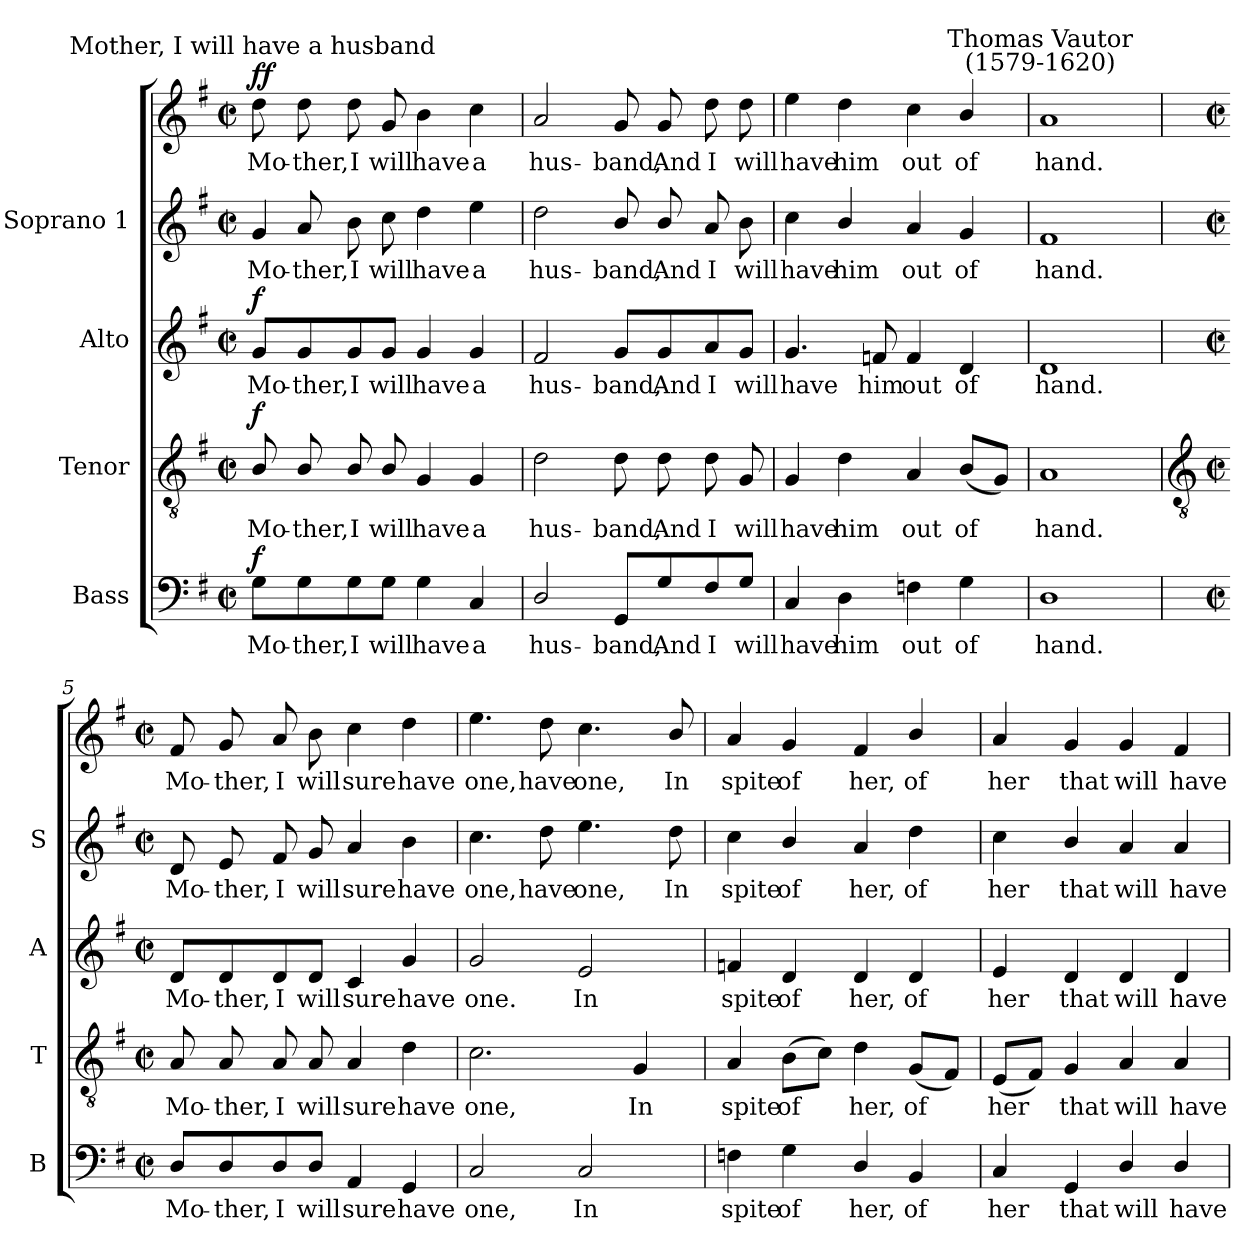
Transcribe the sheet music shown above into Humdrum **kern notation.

**kern	**text	**dynam	**kern	**text	**dynam	**kern	**text	**dynam	**kern	**text	**kern	**text	**dynam
*part4	*part4	*part4	*part3	*part3	*part3	*part2	*part2	*part2	*part1	*part1	*part1	*part1	*part1
*staff5	*staff5	*staff5	*staff4	*staff4	*staff4	*staff3	*staff3	*staff3	*staff2	*staff2	*staff1	*staff1	*staff1/2
*I"Bass	*	*	*I"Tenor	*	*	*I"Alto	*	*	*I"Soprano 1	*	*	*	*
*I'B	*	*	*I'T	*	*	*I'A	*	*	*I'S	*	*	*	*
*clefF4	*	*	*clefGv2	*	*	*clefG2	*	*	*clefG2	*	*clefG2	*	*
*k[f#]	*	*	*k[f#]	*	*	*k[f#]	*	*	*k[f#]	*	*k[f#]	*	*
*G:	*	*	*G:	*	*	*G:	*	*	*G:	*	*G:	*	*
*M2/2	*	*	*M2/2	*	*	*M2/2	*	*	*M2/2	*	*M2/2	*	*
*met(c|)	*	*	*met(c|)	*	*	*met(c|)	*	*	*met(c|)	*	*met(c|)	*	*
=1	=1	=1	=1	=1	=1	=1	=1	=1	=1	=1	=1	=1	=1
!	!	!	!	!	!	!	!	!	!	!	!LO:TX:a:cj:t=Mother, I will have a husband	!	!
!	!LO:LY:b	!LO:DY:b	!	!LO:LY:b	!LO:DY:b	!	!LO:LY:b	!LO:DY:b	!	!LO:LY:b	!	!LO:LY:b	!LO:DY:b=2
!	!	!	!	!	!	!	!	!	!	!	!	!	!LO:DY:n=1:b
8G\L	Mo-	f	8B/	Mo-	f	8g/L	Mo-	f	8gJ	Mo-	8dd	Mo-	f f
!	!LO:LY:b	!	!	!LO:LY:b	!	!	!LO:LY:b	!	!	!LO:LY:b	!	!LO:LY:b	!
8G\	-ther,	.	8B/	-ther,	.	8g/	-ther,	.	8a	-ther,	8dd	-ther,	.
!	!LO:LY:b	!	!	!LO:LY:b	!	!	!LO:LY:b	!	!	!LO:LY:b	!	!LO:LY:b	!
8G\	I	.	8B/	I	.	8g/	I	.	8b	I	8dd	I	.
!	!LO:LY:b	!	!	!LO:LY:b	!	!	!LO:LY:b	!	!	!LO:LY:b	!	!LO:LY:b	!
8G\J	will	.	8B/	will	.	8g/J	will	.	8cc	will	8gL	will	.
!	!LO:LY:b	!	!	!LO:LY:b	!	!	!LO:LY:b	!	!	!LO:LY:b	!	!LO:LY:b	!
4G	have	.	4G	have	.	4g	have	.	4dd	have	4b	have	.
!	!LO:LY:b	!	!	!LO:LY:b	!	!	!LO:LY:b	!	!	!LO:LY:b	!	!LO:LY:b	!
4C	a	.	4G	a	.	4g	a	.	4ee	a	4cc	a	.
=2	=2	=2	=2	=2	=2	=2	=2	=2	=2	=2	=2	=2	=2
!	!LO:LY:b	!	!	!LO:LY:b	!	!	!LO:LY:b	!	!	!LO:LY:b	!	!LO:LY:b	!
2D/	hus-	.	2d	hus-	.	2f#	hus-	.	2dd	hus-	2a	hus-	.
!	!LO:LY:b	!	!	!LO:LY:b	!	!	!LO:LY:b	!	!	!LO:LY:b	!	!LO:LY:b	!
8GG/L	-band,	.	8d	-band,	.	8g/L	-band,	.	8b/	-band,	8g	-band,	.
!	!LO:LY:b	!	!	!LO:LY:b	!	!	!LO:LY:b	!	!	!LO:LY:b	!	!LO:LY:b	!
8G/	And	.	8d	And	.	8g/	And	.	8b/	And	8g	And	.
!	!LO:LY:b	!	!	!LO:LY:b	!	!	!LO:LY:b	!	!	!LO:LY:b	!	!LO:LY:b	!
8F#/	I	.	8d	I	.	8a/	I	.	8a	I	8dd	I	.
!	!LO:LY:b	!	!	!LO:LY:b	!	!	!LO:LY:b	!	!	!LO:LY:b	!	!LO:LY:b	!
8G/J	will	.	8G	will	.	8g/J	will	.	8b	will	8dd	will	.
=3	=3	=3	=3	=3	=3	=3	=3	=3	=3	=3	=3	=3	=3
!	!LO:LY:b	!	!	!LO:LY:b	!	!	!LO:LY:b	!	!	!LO:LY:b	!	!LO:LY:b	!
4C	have	.	4G	have	.	4.g	have	.	4cc	have	4ee	have	.
!	!LO:LY:b	!	!	!LO:LY:b	!	!	!	!	!	!LO:LY:b	!	!LO:LY:b	!
4D	him	.	4d	him	.	.	.	.	4b/	him	4dd	him	.
!	!	!	!	!	!	!	!LO:LY:b	!	!	!	!	!	!
.	.	.	.	.	.	8fn	him	.	.	.	.	.	.
!	!LO:LY:b	!	!	!LO:LY:b	!	!	!LO:LY:b	!	!	!LO:LY:b	!	!LO:LY:b	!
4Fn	out	.	4A	out	.	4f	out	.	4a	out	4cc	out	.
!	!LO:LY:b	!	!	!LO:LY:b	!	!	!LO:LY:b	!	!	!LO:LY:b	!	!LO:LY:b	!
4G	of	.	(<8BL	of	.	4d	of	.	4g	of	4b/	of	.
.	.	.	8GJ)	.	.	.	.	.	.	.	.	.	.
=4	=4	=4	=4	=4	=4	=4	=4	=4	=4	=4	=4	=4	=4
!	!	!	!	!	!	!	!	!	!	!	!LO:TX:a:cj:t=Thomas Vautor\n(1579-1620)	!	!
!	!LO:LY:b	!	!	!LO:LY:b	!	!	!LO:LY:b	!	!	!LO:LY:b	!	!LO:LY:b	!
1D	hand.	.	1A	hand.	.	1d	hand.	.	1f#	hand.	1a	hand.	.
!!LO:LB:g=z
=5	=5	=5	=5	=5	=5	=5	=5	=5	=5	=5	=5	=5	=5
*	*	*	*clefGv2	*	*	*	*	*	*	*	*	*	*
*M2/2	*	*	*M2/2	*	*	*M2/2	*	*	*M2/2	*	*M2/2	*	*
*met(c|)	*	*	*met(c|)	*	*	*met(c|)	*	*	*met(c|)	*	*met(c|)	*	*
!	!LO:LY:b	!	!	!LO:LY:b	!	!	!LO:LY:b	!	!	!LO:LY:b	!	!LO:LY:b	!
8D/L	Mo-	.	8A	Mo-	.	8d/L	Mo-	.	8d	Mo-	8f#	Mo-	.
!	!LO:LY:b	!	!	!LO:LY:b	!	!	!LO:LY:b	!	!	!LO:LY:b	!	!LO:LY:b	!
8D/	-ther,	.	8A	-ther,	.	8d/	-ther,	.	8e	-ther,	8g	-ther,	.
!	!LO:LY:b	!	!	!LO:LY:b	!	!	!LO:LY:b	!	!	!LO:LY:b	!	!LO:LY:b	!
8D/	I	.	8A	I	.	8d/	I	.	8f#	I	8a	I	.
!	!LO:LY:b	!	!	!LO:LY:b	!	!	!LO:LY:b	!	!	!LO:LY:b	!	!LO:LY:b	!
8D/J	will	.	8A	will	.	8d/J	will	.	8g	will	8b	will	.
!	!LO:LY:b	!	!	!LO:LY:b	!	!	!LO:LY:b	!	!	!LO:LY:b	!	!LO:LY:b	!
4AA	sure	.	4A	sure	.	4c	sure	.	4a	sure	4cc	sure	.
!	!LO:LY:b	!	!	!LO:LY:b	!	!	!LO:LY:b	!	!	!LO:LY:b	!	!LO:LY:b	!
4GG	have	.	4d	have	.	4g	have	.	4b	have	4dd	have	.
=6	=6	=6	=6	=6	=6	=6	=6	=6	=6	=6	=6	=6	=6
!	!LO:LY:b	!	!	!LO:LY:b	!	!	!LO:LY:b	!	!	!LO:LY:b	!	!LO:LY:b	!
2C	one,	.	2.c	one,	.	2g	one.	.	4.cc	one,	4.ee	one,	.
!	!	!	!	!	!	!	!	!	!	!LO:LY:b	!	!LO:LY:b	!
.	.	.	.	.	.	.	.	.	8dd	have	8dd	have	.
!	!LO:LY:b	!	!	!	!	!	!LO:LY:b	!	!	!LO:LY:b	!	!LO:LY:b	!
2C	In	.	.	.	.	2e	In	.	4.ee	one,	4.cc	one,	.
!	!	!	!	!LO:LY:b	!	!	!	!	!	!	!	!	!
.	.	.	4G	In	.	.	.	.	.	.	.	.	.
!	!	!	!	!	!	!	!	!	!	!LO:LY:b	!	!LO:LY:b	!
.	.	.	.	.	.	.	.	.	8dd	In	8b/	In	.
=7	=7	=7	=7	=7	=7	=7	=7	=7	=7	=7	=7	=7	=7
!	!LO:LY:b	!	!	!LO:LY:b	!	!	!LO:LY:b	!	!	!LO:LY:b	!	!LO:LY:b	!
4Fn	spite	.	4A	spite	.	4fn	spite	.	4cc	spite	4a	spite	.
!	!LO:LY:b	!	!	!LO:LY:b	!	!	!LO:LY:b	!	!	!LO:LY:b	!	!LO:LY:b	!
4G	of	.	(>8BL	of	.	4d	of	.	4b/	of	4g	of	.
.	.	.	8cJ)	.	.	.	.	.	.	.	.	.	.
!	!LO:LY:b	!	!	!LO:LY:b	!	!	!LO:LY:b	!	!	!LO:LY:b	!	!LO:LY:b	!
4D/	her,	.	4d	her,	.	4d	her,	.	4a	her,	4f#	her,	.
!	!LO:LY:b	!	!	!LO:LY:b	!	!	!LO:LY:b	!	!	!LO:LY:b	!	!LO:LY:b	!
4BB	of	.	(<8GL	of	.	4d	of	.	4dd	of	4b/	of	.
.	.	.	8F#J)	.	.	.	.	.	.	.	.	.	.
=8	=8	=8	=8	=8	=8	=8	=8	=8	=8	=8	=8	=8	=8
!	!LO:LY:b	!	!	!LO:LY:b	!	!	!LO:LY:b	!	!	!LO:LY:b	!	!LO:LY:b	!
4C	her	.	(<8EL	her	.	4e	her	.	4cc	her	4a	her	.
.	.	.	8F#J)	.	.	.	.	.	.	.	.	.	.
!	!LO:LY:b	!	!	!LO:LY:b	!	!	!LO:LY:b	!	!	!LO:LY:b	!	!LO:LY:b	!
4GG	that	.	4G	that	.	4d	that	.	4b/	that	4g	that	.
!	!LO:LY:b	!	!	!LO:LY:b	!	!	!LO:LY:b	!	!	!LO:LY:b	!	!LO:LY:b	!
4D/	will	.	4A	will	.	4d	will	.	4a	will	4g	will	.
!	!LO:LY:b	!	!	!LO:LY:b	!	!	!LO:LY:b	!	!	!LO:LY:b	!	!LO:LY:b	!
4D/	have	.	4A	have	.	4d	have	.	4a	have	4f#	have	.
=	=	=	=	=	=	=	=	=	=	=	=	=	=
*-	*-	*-	*-	*-	*-	*-	*-	*-	*-	*-	*-	*-	*-
